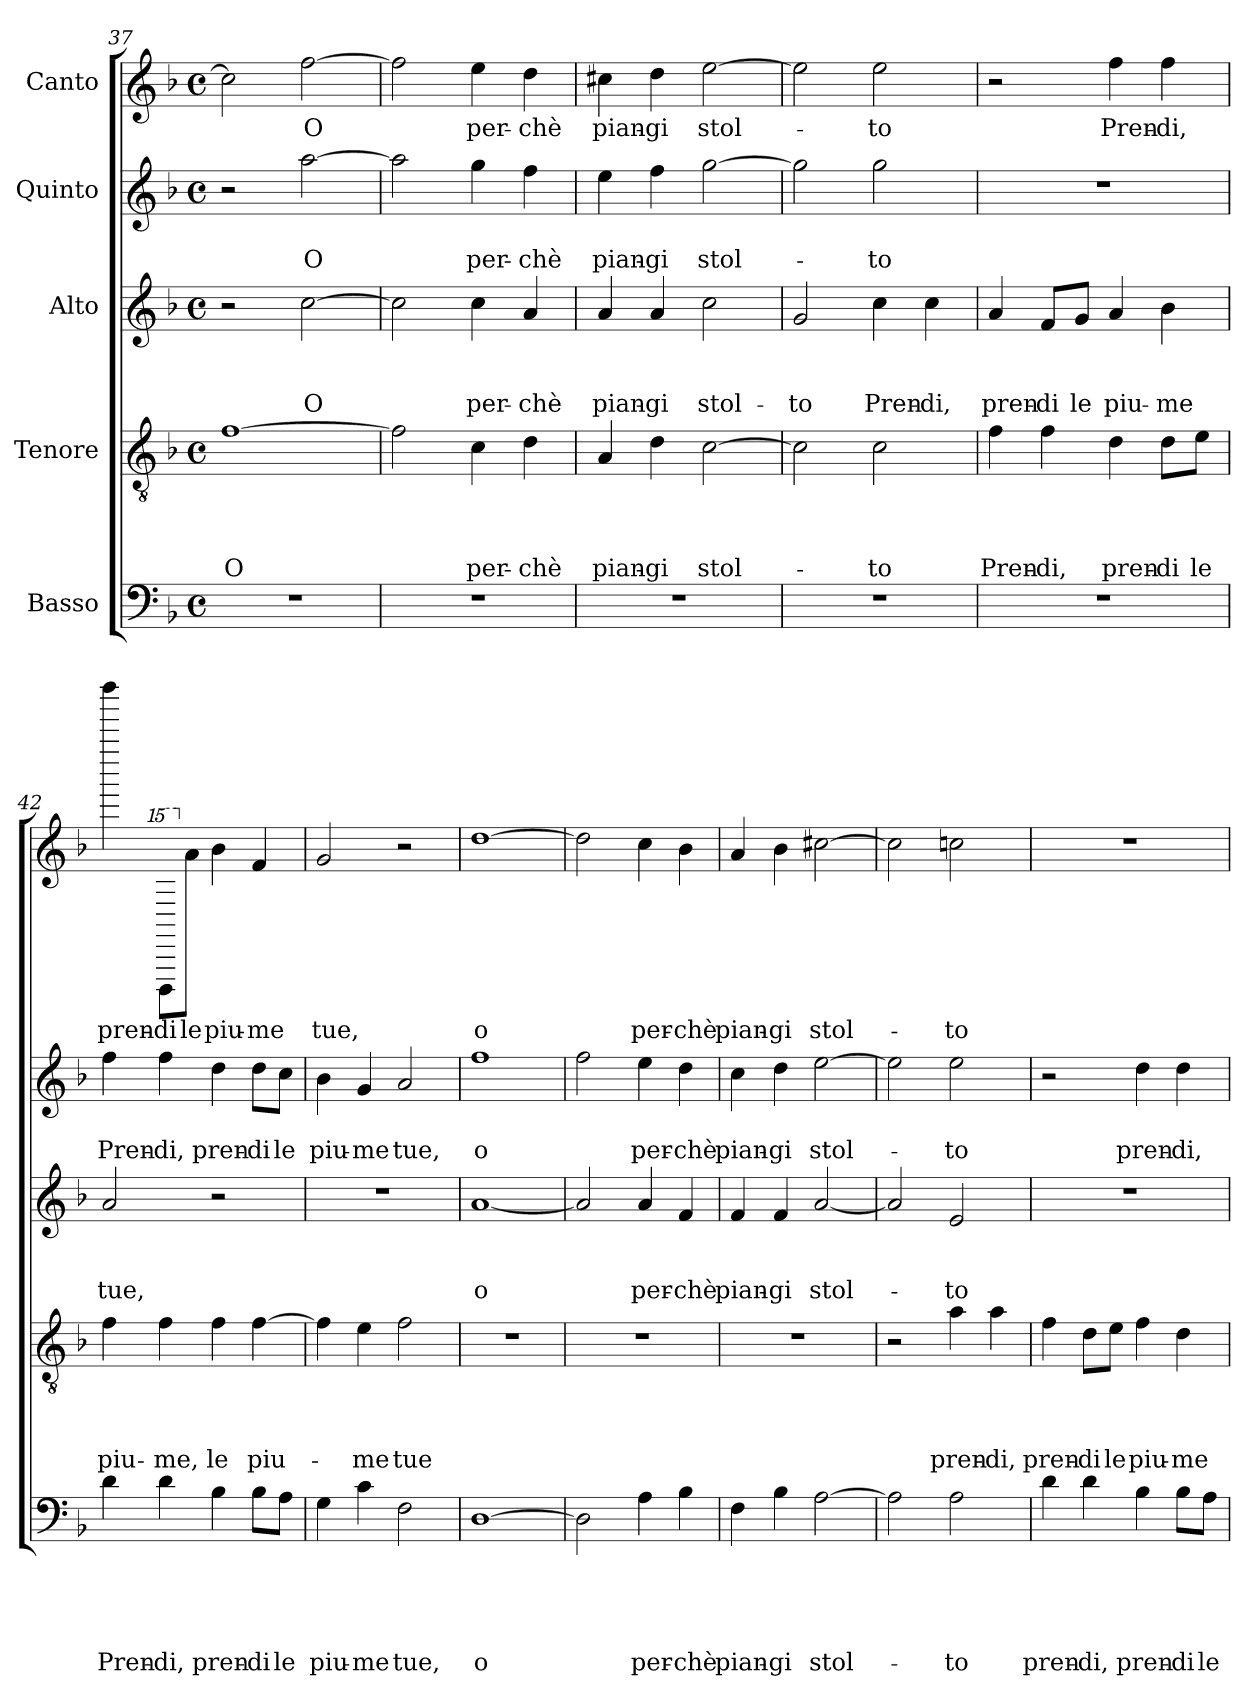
**kern	**text	**text	**text	**text	**text	**kern	**text	**text	**text	**text	**kern	**text	**text	**text	**kern	**text	**text	**kern	**text
*part5	*part5	*part5	*part5	*part5	*part5	*part4	*part4	*part4	*part4	*part4	*part3	*part3	*part3	*part3	*part2	*part2	*part2	*part1	*part1
*staff5	*staff5	*staff5	*staff5	*staff5	*staff5	*staff4	*staff4	*staff4	*staff4	*staff4	*staff3	*staff3	*staff3	*staff3	*staff2	*staff2	*staff2	*staff1	*staff1
*I"Basso	*	*	*	*	*	*I"Tenore	*	*	*	*	*I"Alto	*	*	*	*I"Quinto	*	*	*I"Canto	*
!!LO:PB:g=z
*clefF4	*	*	*	*	*	*clefGv2	*	*	*	*	*clefG2	*	*	*	*clefG2	*	*	*clefG2	*
*k[b-]	*	*	*	*	*	*k[b-]	*	*	*	*	*k[b-]	*	*	*	*k[b-]	*	*	*k[b-]	*
*F:	*	*	*	*	*	*F:	*	*	*	*	*F:	*	*	*	*F:	*	*	*F:	*
*M4/4	*	*	*	*	*	*M4/4	*	*	*	*	*M4/4	*	*	*	*M4/4	*	*	*M4/4	*
*met(c)	*	*	*	*	*	*met(c)	*	*	*	*	*met(c)	*	*	*	*met(c)	*	*	*met(c)	*
=37	=37	=37	=37	=37	=37	=37	=37	=37	=37	=37	=37	=37	=37	=37	=37	=37	=37	=37	=37
!	!	!	!	!	!	!	!	!	!	!LO:LY:b	!	!	!	!	!	!	!	!	!
1r	.	.	.	.	.	[>1f	.	.	.	O	2r	.	.	.	2r	.	.	2cc\]	.
!	!	!	!	!	!	!	!	!	!	!	!	!	!	!LO:LY:b	!	!	!LO:LY:b	!	!LO:LY:b
.	.	.	.	.	.	.	.	.	.	.	[>2cc\	.	.	O	[>2aa\	.	O	[>2ff\	O
=38	=38	=38	=38	=38	=38	=38	=38	=38	=38	=38	=38	=38	=38	=38	=38	=38	=38	=38	=38
1r	.	.	.	.	.	2f\]	.	.	.	.	2cc\]	.	.	.	2aa\]	.	.	2ff\]	.
!	!	!	!	!	!	!	!	!	!	!LO:LY:b	!	!	!	!LO:LY:b	!	!	!LO:LY:b	!	!LO:LY:b
.	.	.	.	.	.	4c\	.	.	.	per-	4cc\	.	.	per-	4gg\	.	per-	4ee\	per-
!	!	!	!	!	!	!	!	!	!	!LO:LY:b	!	!	!	!LO:LY:b	!	!	!LO:LY:b	!	!LO:LY:b
.	.	.	.	.	.	4d\	.	.	.	-chè	4a/	.	.	-chè	4ff\	.	-chè	4dd\	-chè
=39	=39	=39	=39	=39	=39	=39	=39	=39	=39	=39	=39	=39	=39	=39	=39	=39	=39	=39	=39
!	!	!	!	!	!	!	!	!	!	!LO:LY:b	!	!	!	!LO:LY:b	!	!	!LO:LY:b	!	!LO:LY:b
1r	.	.	.	.	.	4A/	.	.	.	pian-	4a/	.	.	pian-	4ee\	.	pian-	4cc#X\	pian-
!	!	!	!	!	!	!	!	!	!	!LO:LY:b	!	!	!	!LO:LY:b	!	!	!LO:LY:b	!	!LO:LY:b
.	.	.	.	.	.	4d\	.	.	.	-gi	4a/	.	.	-gi	4ff\	.	-gi	4dd\	-gi
!	!	!	!	!	!	!	!	!	!	!LO:LY:b	!	!	!	!LO:LY:b	!	!	!LO:LY:b	!	!LO:LY:b
.	.	.	.	.	.	[>2c\	.	.	.	stol-	2cc\	.	.	stol-	[>2gg\	.	stol-	[>2ee\	stol-
=40	=40	=40	=40	=40	=40	=40	=40	=40	=40	=40	=40	=40	=40	=40	=40	=40	=40	=40	=40
!	!	!	!	!	!	!	!	!	!	!	!	!	!	!LO:LY:b	!	!	!	!	!
1r	.	.	.	.	.	2c\]	.	.	.	.	2g/	.	.	-to	2gg\]	.	.	2ee\]	.
!	!	!	!	!	!	!	!	!	!	!LO:LY:b	!	!	!	!LO:LY:b	!	!	!LO:LY:b	!	!LO:LY:b
.	.	.	.	.	.	2c\	.	.	.	-to	4cc\	.	.	Pren-	2gg\	.	-to	2ee\	-to
!	!	!	!	!	!	!	!	!	!	!	!	!	!	!LO:LY:b	!	!	!	!	!
.	.	.	.	.	.	.	.	.	.	.	4cc\	.	.	-di,	.	.	.	.	.
=41	=41	=41	=41	=41	=41	=41	=41	=41	=41	=41	=41	=41	=41	=41	=41	=41	=41	=41	=41
!	!	!	!	!	!	!	!	!	!	!LO:LY:b	!	!	!	!LO:LY:b	!	!	!	!	!
1r	.	.	.	.	.	4f\	.	.	.	Pren-	4a/	.	.	pren-	1r	.	.	2r	.
!	!	!	!	!	!	!	!	!	!	!LO:LY:b	!	!	!	!LO:LY:b	!	!	!	!	!
.	.	.	.	.	.	4f\	.	.	.	-di,	8f/L	.	.	-di	.	.	.	.	.
!	!	!	!	!	!	!	!	!	!	!	!	!	!	!LO:LY:b	!	!	!	!	!
.	.	.	.	.	.	.	.	.	.	.	8g/J	.	.	le	.	.	.	.	.
!	!	!	!	!	!	!	!	!	!	!LO:LY:b	!	!	!	!LO:LY:b	!	!	!	!	!LO:LY:b
.	.	.	.	.	.	4d\	.	.	.	pren-	4a/	.	.	piu-	.	.	.	4ff\	Pren-
!	!	!	!	!	!	!	!	!	!	!LO:LY:b	!	!	!	!LO:LY:b	!	!	!	!	!LO:LY:b
.	.	.	.	.	.	8d\L	.	.	.	-di	4b-\	.	.	-me	.	.	.	4ff\	-di,
!	!	!	!	!	!	!	!	!	!	!LO:LY:b	!	!	!	!	!	!	!	!	!
.	.	.	.	.	.	8e\J	.	.	.	le	.	.	.	.	.	.	.	.	.
=42	=42	=42	=42	=42	=42	=42	=42	=42	=42	=42	=42	=42	=42	=42	=42	=42	=42	=42	=42
!	!	!	!	!	!LO:LY:b	!	!	!	!	!LO:LY:b	!	!	!	!LO:LY:b	!	!	!LO:LY:b	!	!LO:LY:b
4d\	.	.	.	.	Pren-	4f\	.	.	.	piu-	2a/	.	.	tue,	4ff\	.	Pren-	4dddddd\	pren-
!	!	!	!	!	!LO:LY:b	!	!	!	!	!LO:LY:b	!	!	!	!	!	!	!LO:LY:b	!	!
*	*	*	*	*	*	*	*	*	*	*	*	*	*	*	*	*	*	*15ma	*
!	!	!	!	!	!	!	!	!	!	!	!	!	!	!	!	!	!	!	!LO:LY:b
4d\	.	.	.	.	-di,	4f\	.	.	.	-me,	.	.	.	.	4ff\	.	-di,	8D\L	-di
*	*	*	*	*	*	*	*	*	*	*	*	*	*	*	*	*	*	*X15ma	*
!	!	!	!	!	!	!	!	!	!	!	!	!	!	!	!	!	!	!	!LO:LY:b
.	.	.	.	.	.	.	.	.	.	.	.	.	.	.	.	.	.	8a\J	le
!	!	!	!	!	!LO:LY:b	!	!	!	!	!LO:LY:b	!	!	!	!	!	!	!LO:LY:b	!	!LO:LY:b
4B-\	.	.	.	.	pren-	4f\	.	.	.	le	2r	.	.	.	4dd\	.	pren-	4b-\	piu-
!	!	!	!	!	!LO:LY:b	!	!	!	!	!LO:LY:b	!	!	!	!	!	!	!LO:LY:b	!	!LO:LY:b
8B-\L	.	.	.	.	-di	[<4f\	.	.	.	piu-	.	.	.	.	8dd\L	.	-di	4f/	-me
!	!	!	!	!	!LO:LY:b	!	!	!	!	!	!	!	!	!	!	!	!LO:LY:b	!	!
8A\J	.	.	.	.	le	.	.	.	.	.	.	.	.	.	8cc\J	.	le	.	.
!!LO:LB:g=z
=43	=43	=43	=43	=43	=43	=43	=43	=43	=43	=43	=43	=43	=43	=43	=43	=43	=43	=43	=43
!	!	!	!	!	!LO:LY:b	!	!	!	!	!	!	!	!	!	!	!	!LO:LY:b	!	!LO:LY:b
4G\	.	.	.	.	piu-	4f\]	.	.	.	.	1r	.	.	.	4b-\	.	piu-	2g/	tue,
!	!	!	!	!	!LO:LY:b	!	!	!	!	!LO:LY:b	!	!	!	!	!	!	!LO:LY:b	!	!
4c\	.	.	.	.	-me	4e\	.	.	.	-me	.	.	.	.	4g/	.	-me	.	.
!	!	!	!	!	!LO:LY:b	!	!	!	!	!LO:LY:b	!	!	!	!	!	!	!LO:LY:b	!	!
2F\	.	.	.	.	tue,	2f\	.	.	.	tue	.	.	.	.	2a/	.	tue,	2r	.
=44	=44	=44	=44	=44	=44	=44	=44	=44	=44	=44	=44	=44	=44	=44	=44	=44	=44	=44	=44
!	!	!	!	!	!LO:LY:b	!	!	!	!	!	!	!	!	!LO:LY:b	!	!	!LO:LY:b	!	!LO:LY:b
[>1D	.	.	.	.	o	1r	.	.	.	.	[<1a	.	.	o	1ff	.	o	[>1dd	o
=45	=45	=45	=45	=45	=45	=45	=45	=45	=45	=45	=45	=45	=45	=45	=45	=45	=45	=45	=45
2D\]	.	.	.	.	.	1r	.	.	.	.	2a/]	.	.	.	2ff\	.	.	2dd\]	.
!	!	!	!	!	!LO:LY:b	!	!	!	!	!	!	!	!	!LO:LY:b	!	!	!LO:LY:b	!	!LO:LY:b
4A\	.	.	.	.	per-	.	.	.	.	.	4a/	.	.	per-	4ee\	.	per-	4cc\	per-
!	!	!	!	!	!LO:LY:b	!	!	!	!	!	!	!	!	!LO:LY:b	!	!	!LO:LY:b	!	!LO:LY:b
4B-\	.	.	.	.	-chè	.	.	.	.	.	4f/	.	.	-chè	4dd\	.	-chè	4b-\	-chè
=46	=46	=46	=46	=46	=46	=46	=46	=46	=46	=46	=46	=46	=46	=46	=46	=46	=46	=46	=46
!	!	!	!	!	!LO:LY:b	!	!	!	!	!	!	!	!	!LO:LY:b	!	!	!LO:LY:b	!	!LO:LY:b
4F\	.	.	.	.	pian-	1r	.	.	.	.	4f/	.	.	pian-	4cc\	.	pian-	4a/	pian-
!	!	!	!	!	!LO:LY:b	!	!	!	!	!	!	!	!	!LO:LY:b	!	!	!LO:LY:b	!	!LO:LY:b
4B-\	.	.	.	.	-gi	.	.	.	.	.	4f/	.	.	-gi	4dd\	.	-gi	4b-\	-gi
!	!	!	!	!	!LO:LY:b	!	!	!	!	!	!	!	!	!LO:LY:b	!	!	!LO:LY:b	!	!LO:LY:b
[>2A\	.	.	.	.	stol-	.	.	.	.	.	[<2a/	.	.	stol-	[>2ee\	.	stol-	[>2cc#X\	stol-
=47	=47	=47	=47	=47	=47	=47	=47	=47	=47	=47	=47	=47	=47	=47	=47	=47	=47	=47	=47
2A\]	.	.	.	.	.	2r	.	.	.	.	2a/]	.	.	.	2ee\]	.	.	2cc#\]	.
!	!	!	!	!	!LO:LY:b	!	!	!	!	!LO:LY:b	!	!	!	!LO:LY:b	!	!	!LO:LY:b	!	!LO:LY:b
2A\	.	.	.	.	-to	4a\	.	.	.	pren-	2e/	.	.	-to	2ee\	.	-to	2cc\	-to
!	!	!	!	!	!	!	!	!	!	!LO:LY:b	!	!	!	!	!	!	!	!	!
.	.	.	.	.	.	4a\	.	.	.	-di,	.	.	.	.	.	.	.	.	.
=48	=48	=48	=48	=48	=48	=48	=48	=48	=48	=48	=48	=48	=48	=48	=48	=48	=48	=48	=48
!	!	!	!	!	!LO:LY:b	!	!	!	!	!LO:LY:b	!	!	!	!	!	!	!	!	!
4d\	.	.	.	.	pren-	4f\	.	.	.	pren-	1r	.	.	.	2r	.	.	1r	.
!	!	!	!	!	!LO:LY:b	!	!	!	!	!LO:LY:b	!	!	!	!	!	!	!	!	!
4d\	.	.	.	.	-di,	8d\L	.	.	.	-di	.	.	.	.	.	.	.	.	.
!	!	!	!	!	!	!	!	!	!	!LO:LY:b	!	!	!	!	!	!	!	!	!
.	.	.	.	.	.	8e\J	.	.	.	le	.	.	.	.	.	.	.	.	.
!	!	!	!	!	!LO:LY:b	!	!	!	!	!LO:LY:b	!	!	!	!	!	!	!LO:LY:b	!	!
4B-\	.	.	.	.	pren-	4f\	.	.	.	piu-	.	.	.	.	4dd\	.	pren-	.	.
!	!	!	!	!	!LO:LY:b	!	!	!	!	!LO:LY:b	!	!	!	!	!	!	!LO:LY:b	!	!
8B-\L	.	.	.	.	-di	4d\	.	.	.	-me	.	.	.	.	4dd\	.	-di,	.	.
!	!	!	!	!	!LO:LY:b	!	!	!	!	!	!	!	!	!	!	!	!	!	!
8A\J	.	.	.	.	le	.	.	.	.	.	.	.	.	.	.	.	.	.	.
=	=	=	=	=	=	=	=	=	=	=	=	=	=	=	=	=	=	=	=
*-	*-	*-	*-	*-	*-	*-	*-	*-	*-	*-	*-	*-	*-	*-	*-	*-	*-	*-	*-
